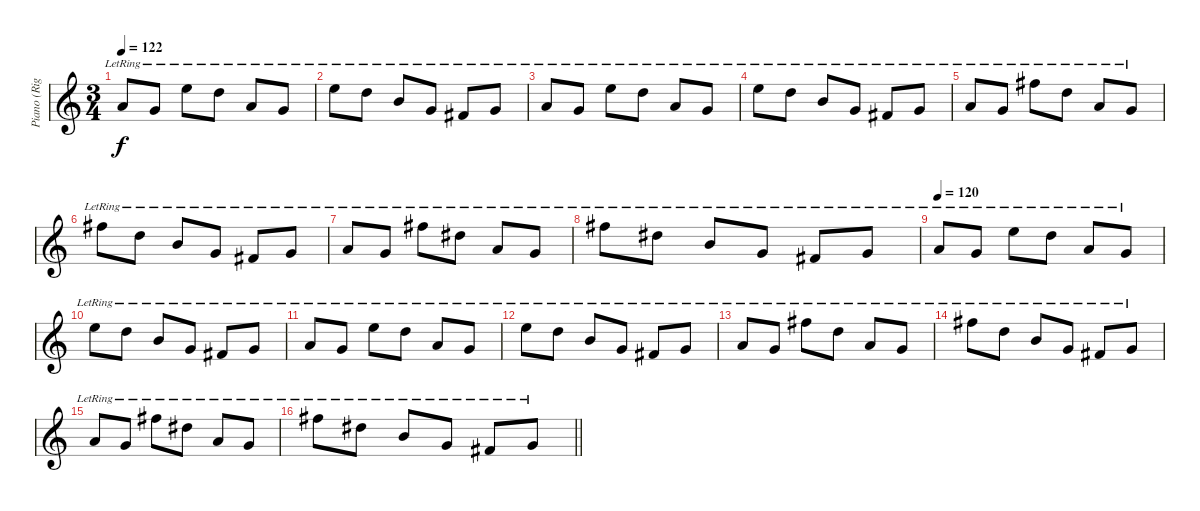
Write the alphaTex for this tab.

\track ("Piano (Right)" "Piano (Rig") {instrument acousticgrandpiano}
\staff {score}
\tuning (E4 B3 G3 D3 A2 E2 B1) {hide}
\ts (3 4)
\section ("" "")
\tempo 122
\clef g2
\ks c
14.3{lr}.8{dy f} 17.4{lr}.8 12.1{lr}.8 15.2{lr}.8 14.3{lr}.8 17.4{lr}.8 |
12.1{lr}.8 15.2{lr}.8 16.3{lr}.8 17.4{lr}.8 21.5{lr}.8 17.4{lr}.8 |
14.3{lr}.8 17.4{lr}.8 12.1{lr}.8 15.2{lr}.8 14.3{lr}.8 17.4{lr}.8 |
12.1{lr}.8 15.2{lr}.8 16.3{lr}.8 17.4{lr}.8 21.5{lr}.8 17.4{lr}.8 |
14.3{lr}.8 17.4{lr}.8 14.1{lr}.8 15.2{lr}.8 14.3{lr}.8 17.4{lr}.8 |
14.1{lr}.8 15.2{lr}.8 16.3{lr}.8 17.4{lr}.8 21.5{lr}.8 17.4{lr}.8 |
14.3{lr}.8 17.4{lr}.8 14.1{lr}.8 16.2{lr}.8 14.3{lr}.8 17.4{lr}.8 |
14.1{lr}.8 16.2{lr}.8 16.3{lr}.8 17.4{lr}.8 21.5{lr}.8 17.4{lr}.8 |
\tempo 120
14.3{lr}.8 17.4{lr}.8 12.1{lr}.8 15.2{lr}.8 14.3{lr}.8 17.4{lr}.8 |
12.1{lr}.8 15.2{lr}.8 16.3{lr}.8 17.4{lr}.8 21.5{lr}.8 17.4{lr}.8 |
14.3{lr}.8 17.4{lr}.8 12.1{lr}.8 15.2{lr}.8 14.3{lr}.8 17.4{lr}.8 |
12.1{lr}.8 15.2{lr}.8 16.3{lr}.8 17.4{lr}.8 21.5{lr}.8 17.4{lr}.8 |
14.3{lr}.8 17.4{lr}.8 14.1{lr}.8 15.2{lr}.8 14.3{lr}.8 17.4{lr}.8 |
14.1{lr}.8 15.2{lr}.8 16.3{lr}.8 17.4{lr}.8 21.5{lr}.8 17.4{lr}.8 |
14.3{lr}.8 17.4{lr}.8 14.1{lr}.8 16.2{lr}.8 14.3{lr}.8 17.4{lr}.8 |
\barLineRight lightlight
14.1{lr}.8 16.2{lr}.8 16.3{lr}.8 17.4{lr}.8 21.5{lr}.8 17.4{lr}.8
